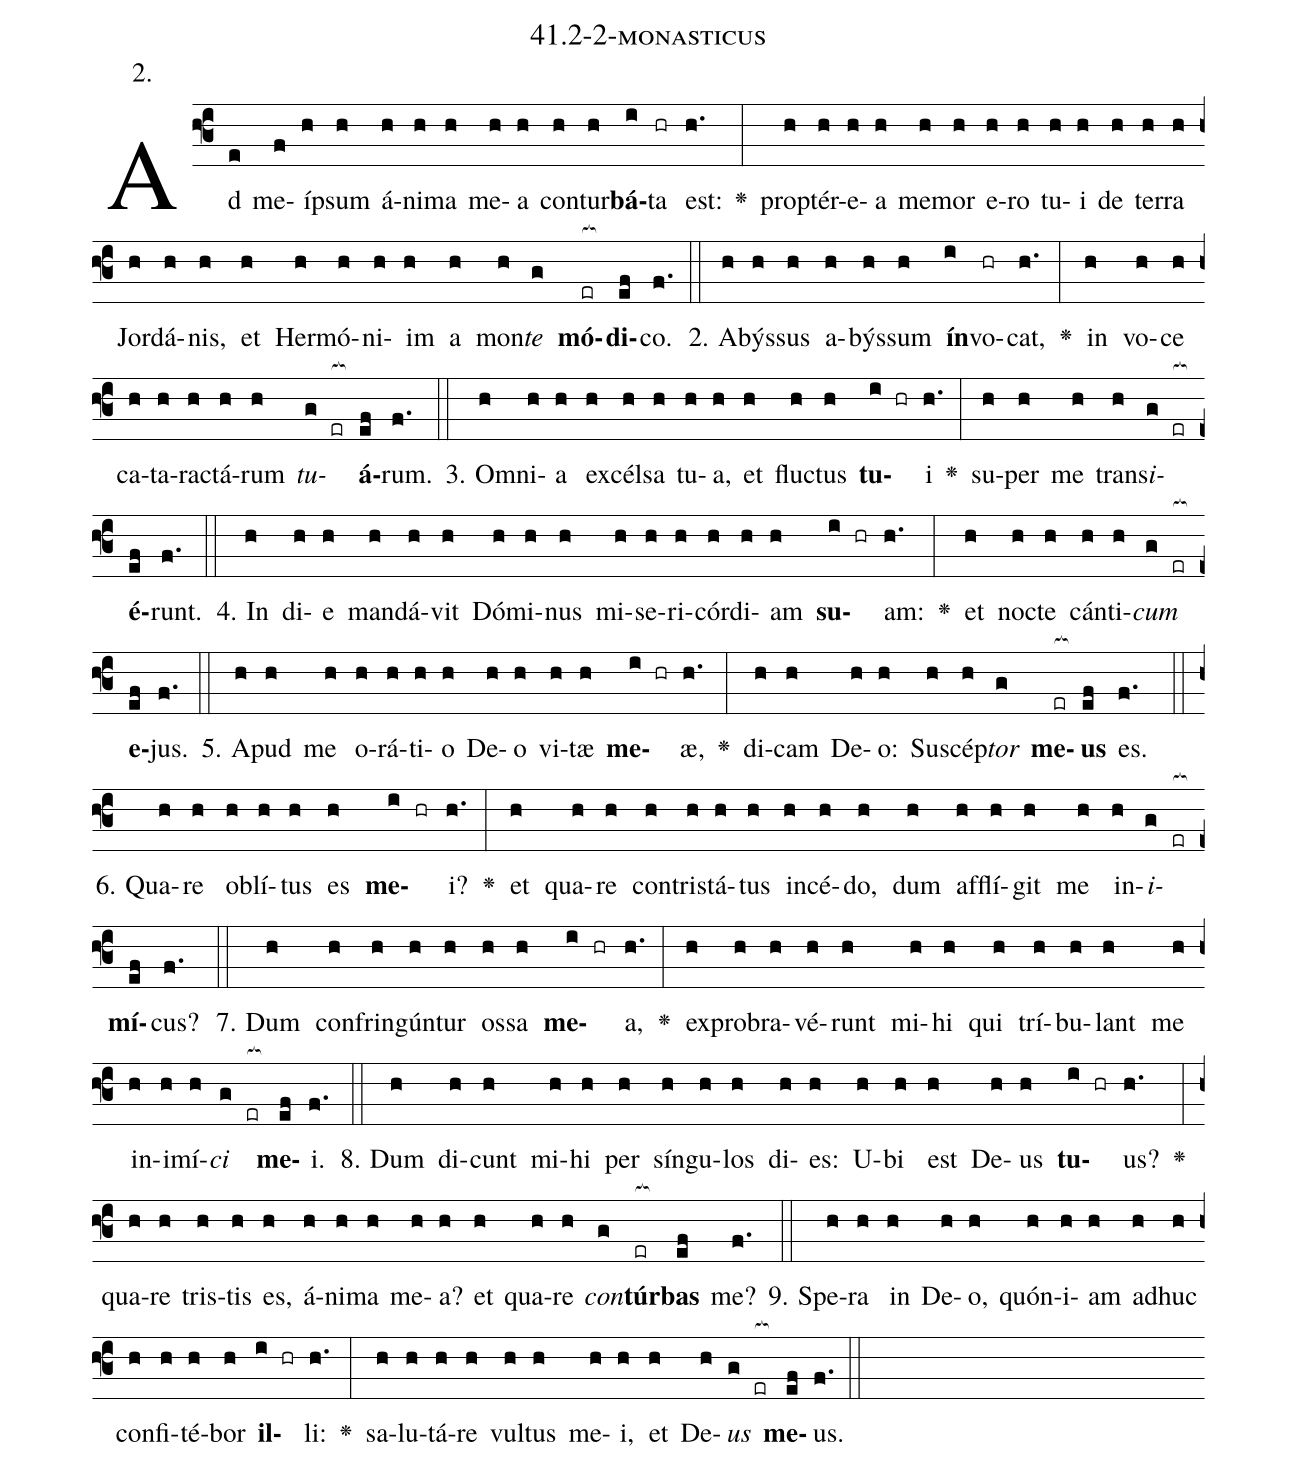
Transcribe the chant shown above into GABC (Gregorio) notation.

name: 41.2-2-monasticus;
annotation: 2.;
%%
(f3)Ad(e) me(f)íp(h)sum(h) á(h)ni(h)ma(h) me(h)a(h) con(h)tur(h)<b>bá</b>(i)ta(hr) est:(h.) <v>\greheightstar</v>(:) prop(h)tér(h)e(h)a(h) me(h)mor(h) e(h)ro(h) tu(h)i(h) de(h) ter(h)ra(h) Jor(h)dá(h)nis,(h) et(h) Her(h)mó(h)ni(h)im(h) a(h) mon(h)<i>te</i>(g) <b>mó</b>(er[ocb:1{])<b>di</b>(ef[ocb:0}])co.(f.) (::)
2. A(h)býs(h)sus(h) a(h)býs(h)sum(h) <b>ín</b>(i)vo(hr)cat,(h.) <v>\greheightstar</v>(:) in(h) vo(h)ce(h) ca(h)ta(h)rac(h)tá(h)rum(h) <i>tu</i>(g er[ocb:1{])<b>á</b>(ef[ocb:0}])rum.(f.) (::)
3. Om(h)ni(h)a(h) ex(h)cél(h)sa(h) tu(h)a,(h) et(h) fluc(h)tus(h) <b>tu</b>(i hr)i(h.) <v>\greheightstar</v>(:) su(h)per(h) me(h) trans(h)<i>i</i>(g er[ocb:1{])<b>é</b>(ef[ocb:0}])runt.(f.) (::)
4. In(h) di(h)e(h) man(h)dá(h)vit(h) Dó(h)mi(h)nus(h) mi(h)se(h)ri(h)cór(h)di(h)am(h) <b>su</b>(i hr)am:(h.) <v>\greheightstar</v>(:) et(h) noc(h)te(h) cán(h)ti(h)<i>cum</i>(g er[ocb:1{]) <b>e</b>(ef[ocb:0}])jus.(f.) (::)
5. A(h)pud(h) me(h) o(h)rá(h)ti(h)o(h) De(h)o(h) vi(h)tæ(h) <b>me</b>(i hr)æ,(h.) <v>\greheightstar</v>(:) di(h)cam(h) De(h)o:(h) Su(h)scép(h)<i>tor</i>(g) <b>me</b>(er[ocb:1{])<b>us</b>(ef[ocb:0}]) es.(f.) (::)
6. Qua(h)re(h) ob(h)lí(h)tus(h) es(h) <b>me</b>(i hr)i?(h.) <v>\greheightstar</v>(:) et(h) qua(h)re(h) con(h)tris(h)tá(h)tus(h) in(h)cé(h)do,(h) dum(h) af(h)flí(h)git(h) me(h) in(h)<i>i</i>(g er[ocb:1{])<b>mí</b>(ef[ocb:0}])cus?(f.) (::)
7. Dum(h) con(h)frin(h)gún(h)tur(h) os(h)sa(h) <b>me</b>(i hr)a,(h.) <v>\greheightstar</v>(:) ex(h)pro(h)bra(h)vé(h)runt(h) mi(h)hi(h) qui(h) trí(h)bu(h)lant(h) me(h) in(h)i(h)mí(h)<i>ci</i>(g er[ocb:1{]) <b>me</b>(ef[ocb:0}])i.(f.) (::)
8. Dum(h) di(h)cunt(h) mi(h)hi(h) per(h) sín(h)gu(h)los(h) di(h)es:(h) U(h)bi(h) est(h) De(h)us(h) <b>tu</b>(i hr)us?(h.) <v>\greheightstar</v>(:) qua(h)re(h) tris(h)tis(h) es,(h) á(h)ni(h)ma(h) me(h)a?(h) et(h) qua(h)re(h) <i>con</i>(g)<b>túr</b>(er[ocb:1{])<b>bas</b>(ef[ocb:0}]) me?(f.) (::)
9. Spe(h)ra(h) in(h) De(h)o,(h) quón(h)i(h)am(h) ad(h)huc(h) con(h)fi(h)té(h)bor(h) <b>il</b>(i hr)li:(h.) <v>\greheightstar</v>(:) sa(h)lu(h)tá(h)re(h) vul(h)tus(h) me(h)i,(h) et(h) De(h)<i>us</i>(g er[ocb:1{]) <b>me</b>(ef[ocb:0}])us.(f.) (::)
